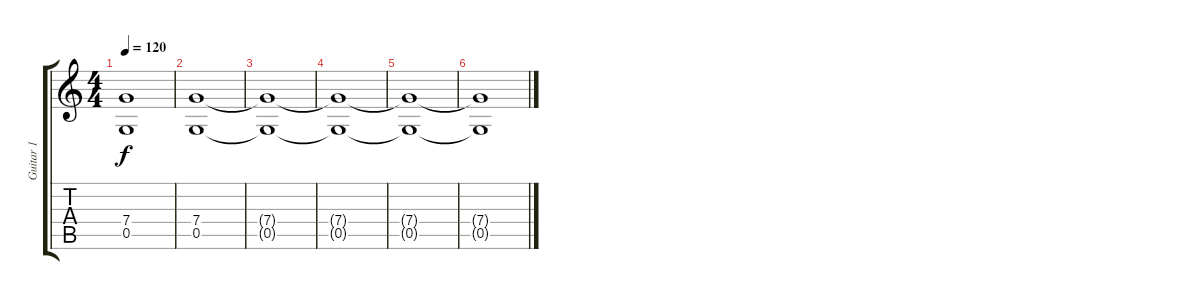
\track ("Guitar 1" "Guitar 1") {instrument distortionguitar}
\staff {score tabs}
\tuning (D4 A3 F3 C3 G2 D2) {hide}
\ts (4 4)
\tempo 120
\clef g2
\ks c
(7.4{t} 0.5{t}).1{dy f} |
(7.4 0.5).1 |
(7.4{t} 0.5{t}).1 |
(7.4{t} 0.5{t}).1 |
(7.4{t} 0.5{t}).1 |
(7.4{t} 0.5{t}).1
